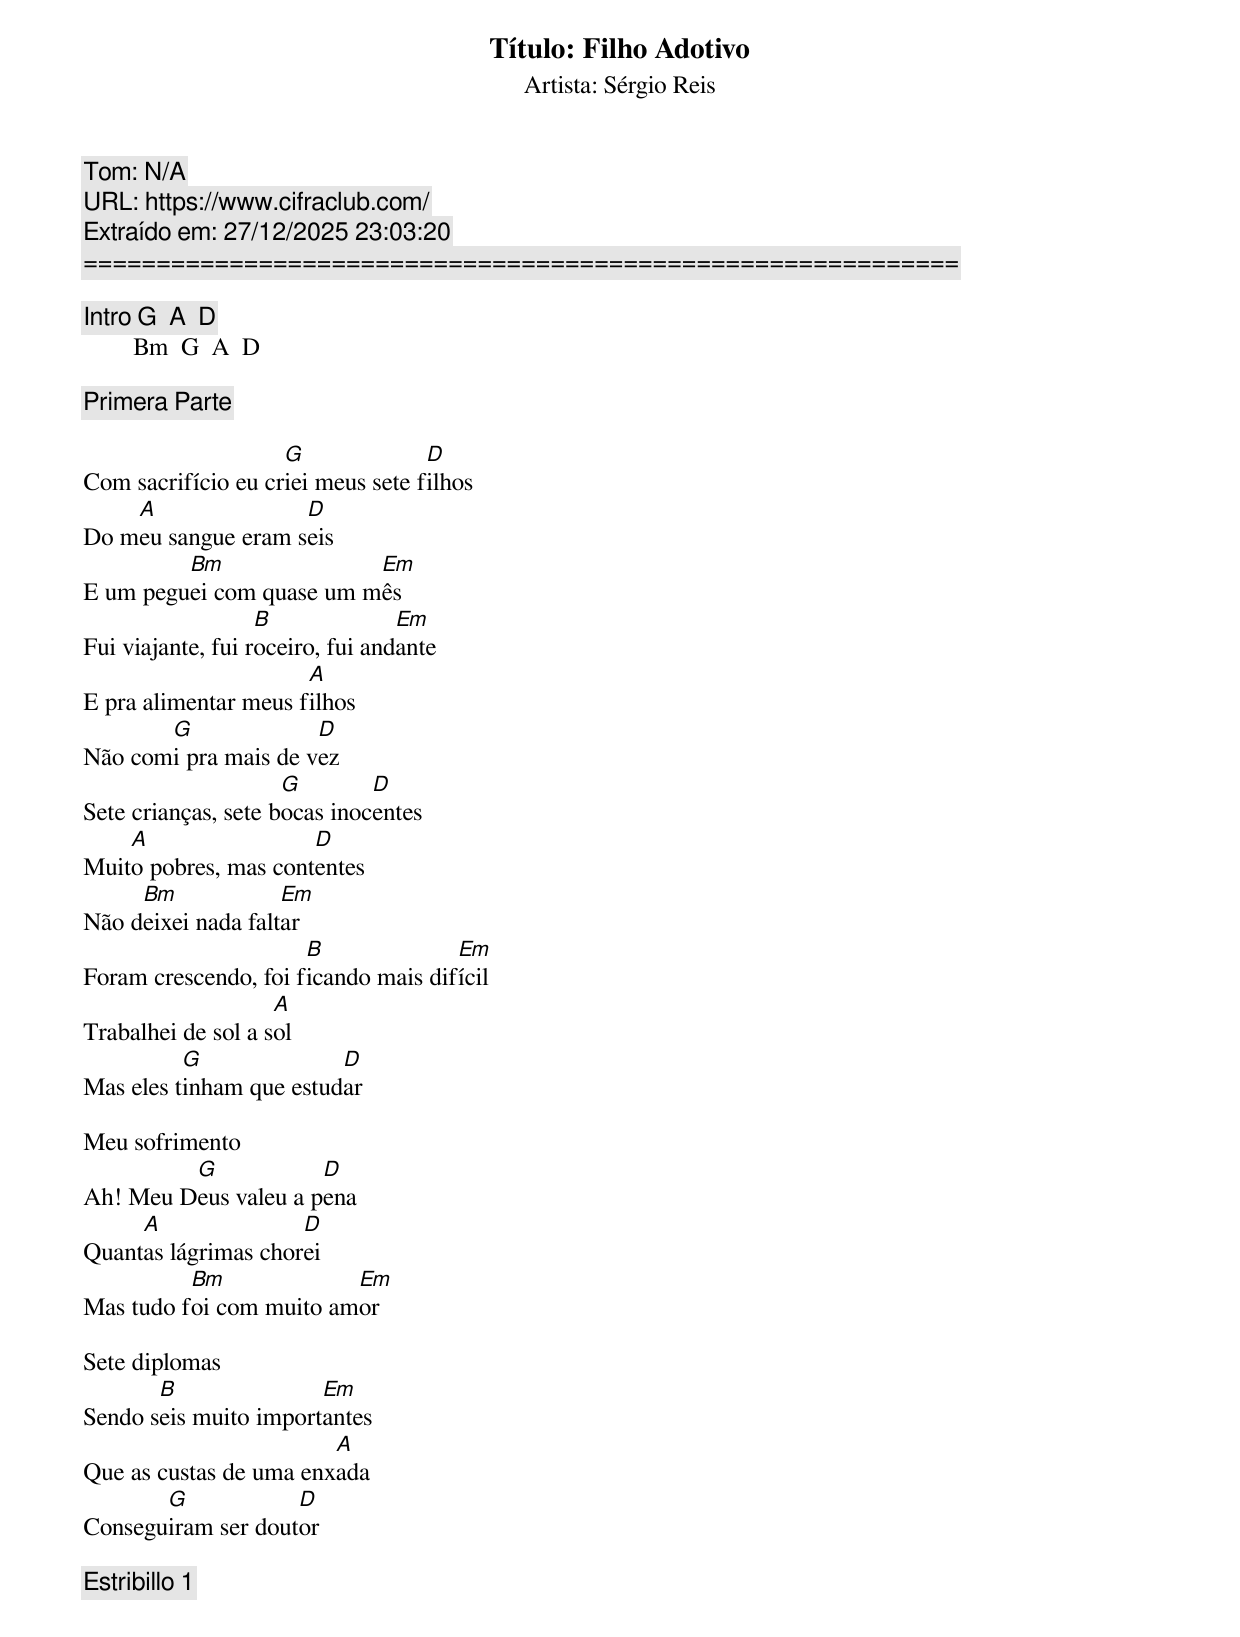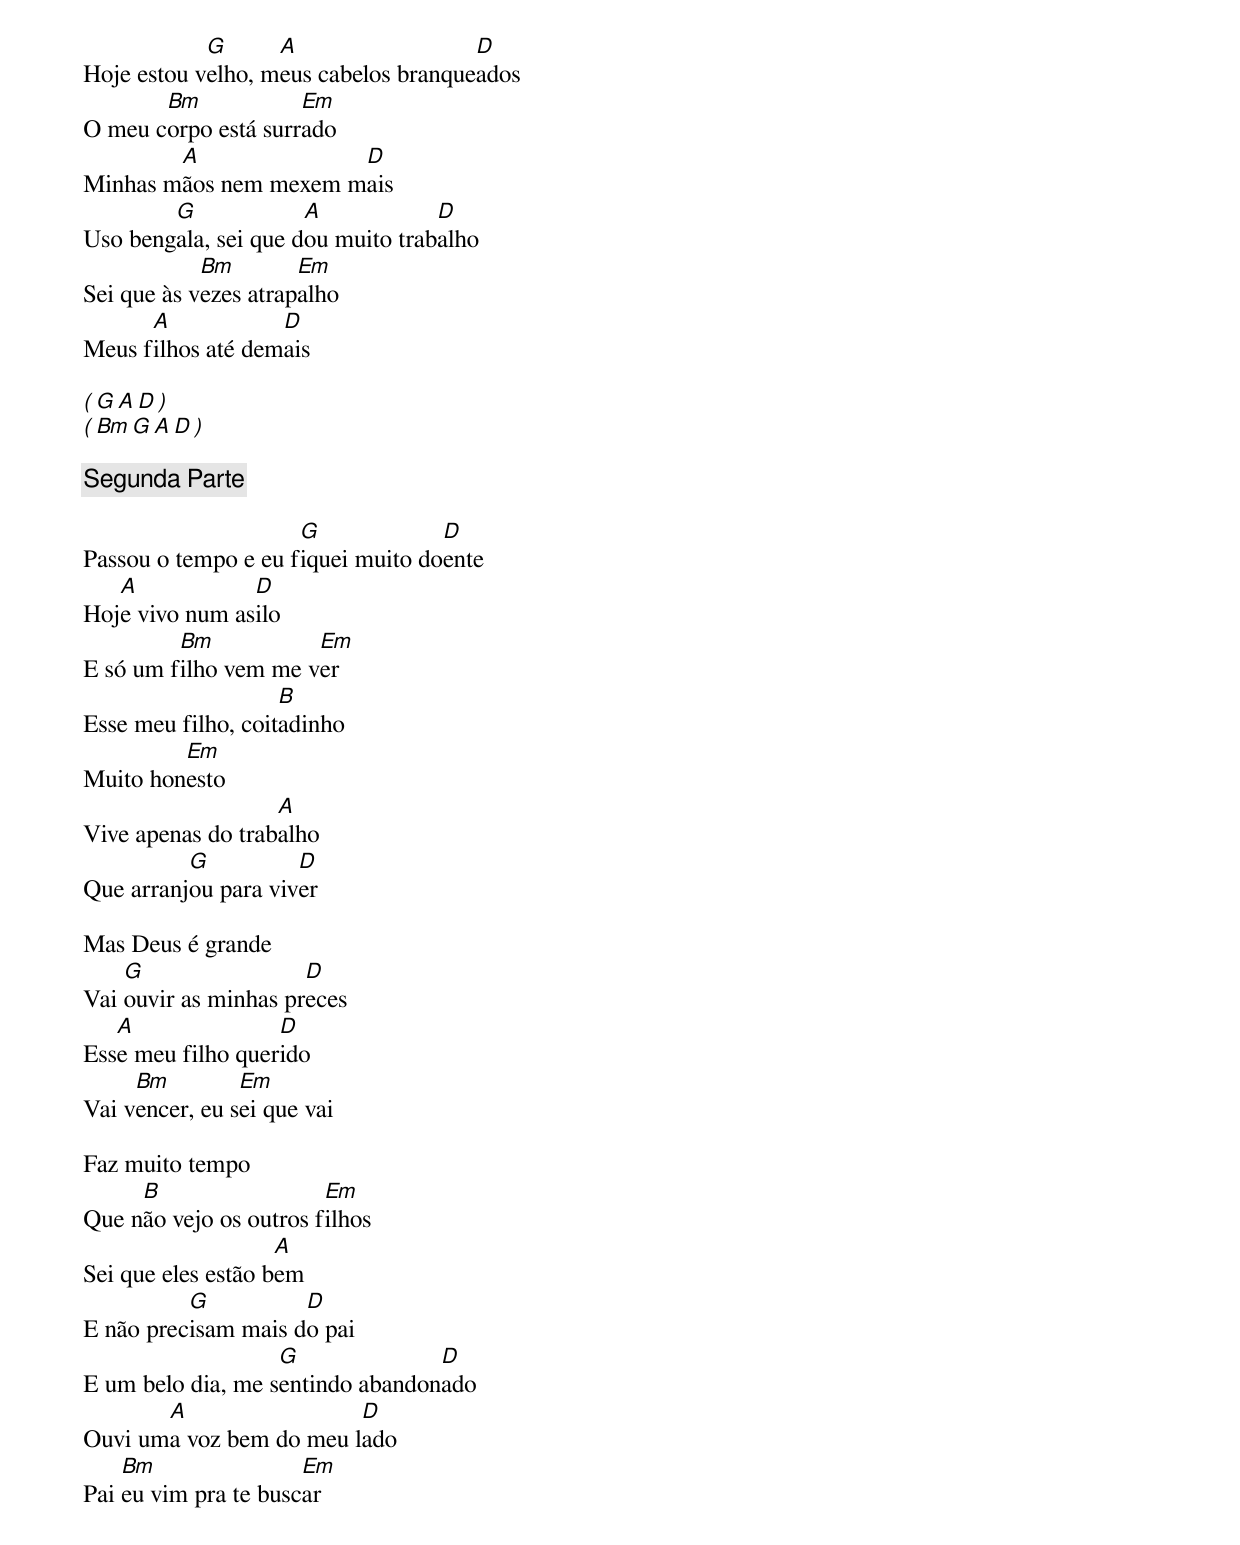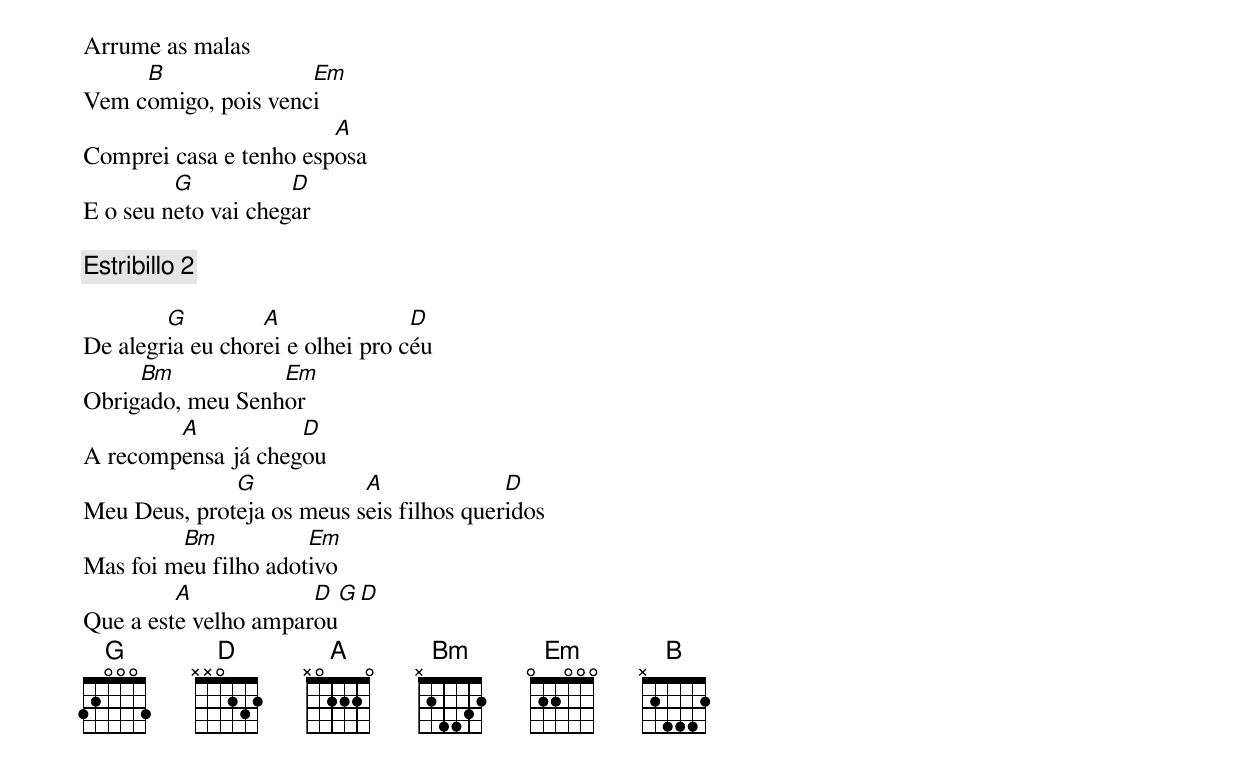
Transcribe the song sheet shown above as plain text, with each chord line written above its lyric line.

Título: Filho Adotivo
Artista: Sérgio Reis
Tom: N/A
URL: https://www.cifraclub.com/
Extraído em: 27/12/2025 23:03:20
============================================================

[Intro] G  A  D
        Bm  G  A  D

[Primera Parte]

                    G              D
Com sacrifício eu criei meus sete filhos
    A               D
Do meu sangue eram seis
         Bm               Em
E um peguei com quase um mês
                   B              Em
Fui viajante, fui roceiro, fui andante
                      A
E pra alimentar meus filhos
       G              D
Não comi pra mais de vez
                     G        D
Sete crianças, sete bocas inocentes
    A                 D
Muito pobres, mas contentes
     Bm             Em
Não deixei nada faltar
                      B              Em
Foram crescendo, foi ficando mais difícil
                    A
Trabalhei de sol a sol
          G              D
Mas eles tinham que estudar

Meu sofrimento
         G            D
Ah! Meu Deus valeu a pena
     A               D
Quantas lágrimas chorei
          Bm             Em
Mas tudo foi com muito amor

Sete diplomas
       B               Em
Sendo seis muito importantes
                        A
Que as custas de uma enxada
       G            D
Conseguiram ser doutor

[Estribillo 1]

            G      A                  D
Hoje estou velho, meus cabelos branqueados
       Bm            Em
O meu corpo está surrado
        A              D
Minhas mãos nem mexem mais
        G             A            D
Uso bengala, sei que dou muito trabalho
            Bm        Em
Sei que às vezes atrapalho
      A            D
Meus filhos até demais

( G  A  D )
( Bm  G  A  D )

[Segunda Parte]

                     G             D
Passou o tempo e eu fiquei muito doente
   A            D
Hoje vivo num asilo
         Bm           Em
E só um filho vem me ver
                    B
Esse meu filho, coitadinho
         Em
Muito honesto
                   A
Vive apenas do trabalho
          G          D
Que arranjou para viver

Mas Deus é grande
    G                 D
Vai ouvir as minhas preces
   A               D
Esse meu filho querido
     Bm         Em
Vai vencer, eu sei que vai

Faz muito tempo
     B                  Em
Que não vejo os outros filhos
                    A
Sei que eles estão bem
          G          D
E não precisam mais do pai
                   G              D
E um belo dia, me sentindo abandonado
       A                 D
Ouvi uma voz bem do meu lado
    Bm                Em
Pai eu vim pra te buscar

Arrume as malas
     B               Em
Vem comigo, pois venci
                        A
Comprei casa e tenho esposa
         G           D
E o seu neto vai chegar

[Estribillo 2]

        G         A               D
De alegria eu chorei e olhei pro céu
     Bm           Em
Obrigado, meu Senhor
        A           D
A recompensa já chegou
              G            A              D
Meu Deus, proteja os meus seis filhos queridos
         Bm           Em
Mas foi meu filho adotivo
         A            D  G  D
Que a este velho amparou
